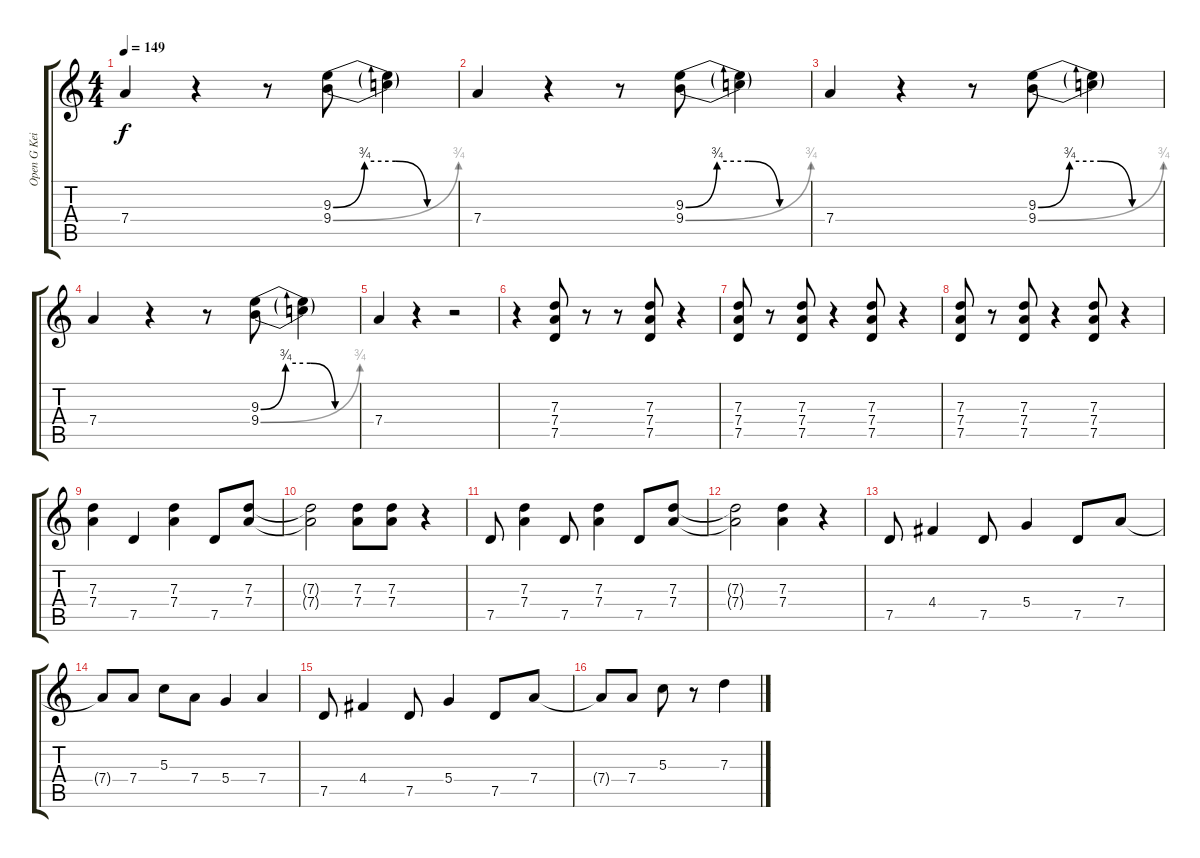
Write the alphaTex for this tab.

\track ("Open G Keith" "Open G Kei") {instrument overdrivenguitar}
\staff {score tabs}
\tuning (D4 B3 G3 D3 G2 D2) {hide}
\ts (4 4)
\tempo 149
\clef g2
\ks c
7.4.4{dy f} r.4 r.8 (9.3{be (custom 0 0 15 3 30 3 45 0 60 0)} 9.4{be (bend 0 0 60 3)}).8 (9.3{t} 9.4{t}).4 |
7.4.4 r.4 r.8 (9.3{be (custom 0 0 15 3 30 3 45 0 60 0)} 9.4{be (bend 0 0 60 3)}).8 (9.3{t} 9.4{t}).4 |
7.4.4 r.4 r.8 (9.3{be (custom 0 0 15 3 30 3 45 0 60 0)} 9.4{be (bend 0 0 60 3)}).8 (9.3{t} 9.4{t}).4 |
7.4.4 r.4 r.8 (9.3{be (custom 0 0 15 3 30 3 45 0 60 0)} 9.4{be (bend 0 0 60 3)}).8 (9.3{t} 9.4{t}).4 |
7.4.4 r.4 r.2 |
r.4 (7.3 7.4 7.5).8 r.8 r.8 (7.3 7.4 7.5).8 r.4 |
(7.3 7.4 7.5).8 r.8 (7.3 7.4 7.5).8 r.4 (7.3 7.4 7.5).8 r.4 |
(7.3 7.4 7.5).8 r.8 (7.3 7.4 7.5).8 r.4 (7.3 7.4 7.5).8 r.4 |
(7.3 7.4).4 7.5.4 (7.3 7.4).4 7.5.8 (7.3 7.4).8 |
(7.3{t} 7.4{t}).2 (7.3 7.4).8 (7.3 7.4).8 r.4 |
7.5.8 (7.3 7.4).4 7.5.8 (7.3 7.4).4 7.5.8 (7.3 7.4).8 |
(7.3{t} 7.4{t}).2 (7.3 7.4).4 r.4 |
7.5.8 4.4.4 7.5.8 5.4.4 7.5.8 7.4.8 |
7.4{t}.8 7.4.8 5.3.8 7.4.8 5.4.4 7.4.4 |
7.5.8 4.4.4 7.5.8 5.4.4 7.5.8 7.4.8 |
7.4{t}.8 7.4.8 5.3.8 r.8 7.3.4
